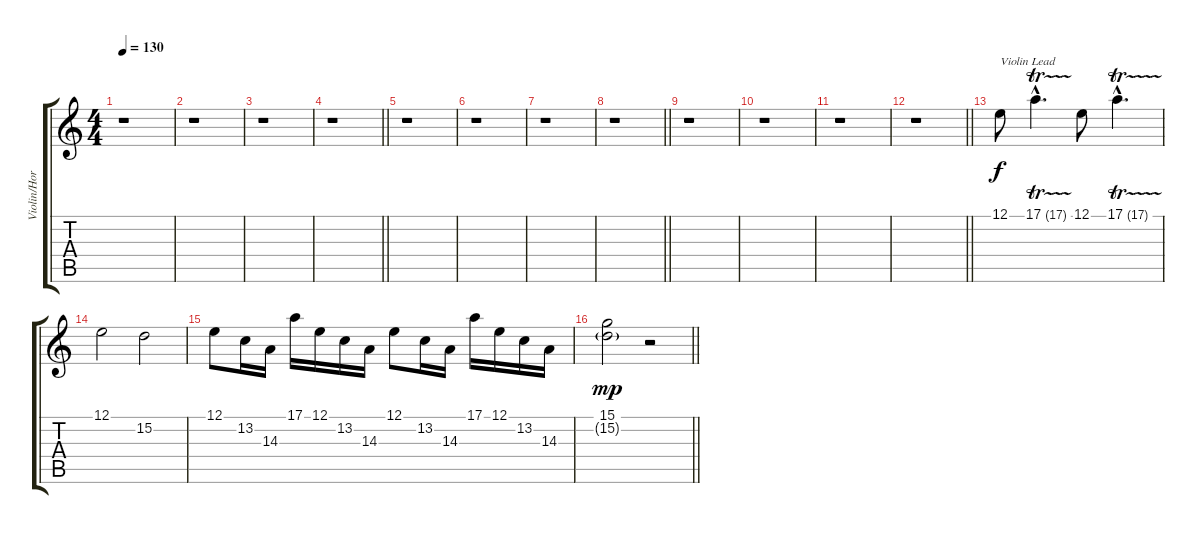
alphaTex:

\track ("Violin/Horn" "Violin/Hor") {instrument violin}
\staff {score tabs}
\tuning (E4 B3 G3 D3 A2 E2) {hide}
\ts (4 4)
\tempo 130
\clef g2
\ks c
r.1{dy f instrument violin} |
r.1 |
r.1 |
\barLineRight lightlight
r.1 |
r.1 |
r.1 |
r.1 |
\barLineRight lightlight
r.1 |
r.1 |
r.1 |
r.1 |
\barLineRight lightlight
r.1 |
12.1.8{txt "Violin Lead"} 17.1{tr (17 16) hac}.4{d} 12.1.8 17.1{tr (17 16) hac}.4{d} |
12.1.2 15.2.2 |
12.1.8 13.2.16 14.3.16 17.1.16 12.1.16 13.2.16 14.3.16 12.1.8 13.2.16 14.3.16 17.1.16 12.1.16 13.2.16 14.3.16 |
\barLineRight lightlight
(15.1 15.2{g}).2{dy mp} r.2
